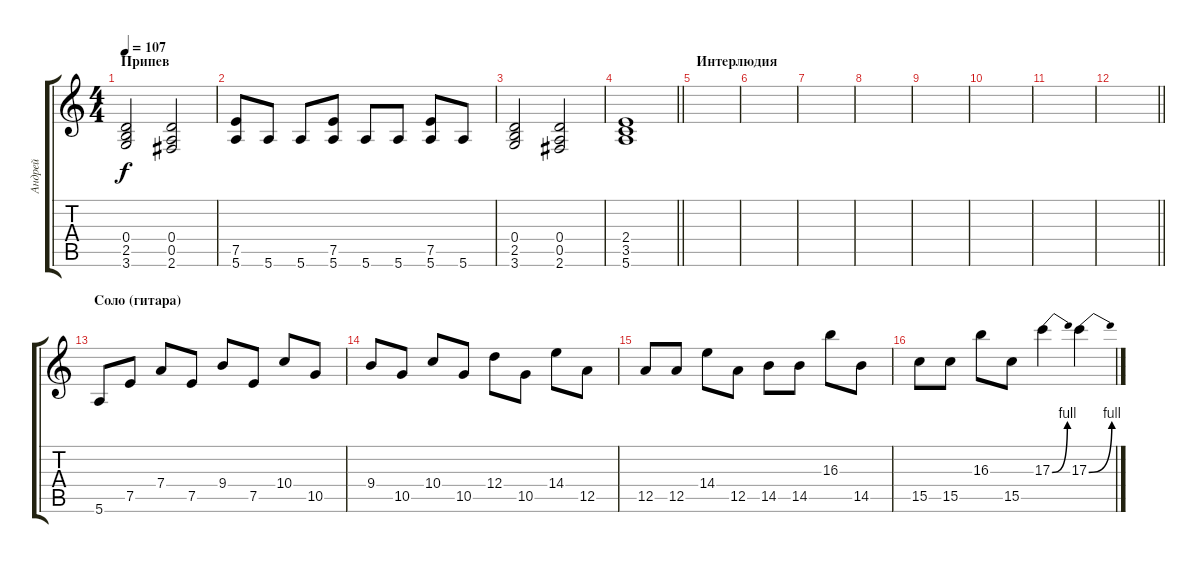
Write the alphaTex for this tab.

\track ("Андрей" "Андрей") {instrument acousticguitarsteel}
\staff {score tabs}
\tuning (E4 B3 G3 D3 A2 E2) {hide}
\ts (4 4)
\section ("" "Припев")
\tempo 107
\clef g2
\ks c
(0.4 2.5 3.6).2{dy f} (0.4 0.5 2.6).2 |
(7.5 5.6).8 5.6.8 5.6.8 (7.5 5.6).8 5.6.8 5.6.8 (7.5 5.6).8 5.6.8 |
(0.4 2.5 3.6).2 (0.4 0.5 2.6).2 |
\barLineRight lightlight
(2.4 3.5 5.6).1 |
\section ("" "Интерлюдия")
|
|
|
|
|
|
|
\barLineRight lightlight
|
\section ("" "Соло (гитара)")
5.6.8 7.5.8 7.4.8 7.5.8 9.4.8 7.5.8 10.4.8 10.5.8 |
9.4.8 10.5.8 10.4.8 10.5.8 12.4.8 10.5.8 14.4.8 12.5.8 |
12.5.8 12.5.8 14.4.8 12.5.8 14.5.8 14.5.8 16.3.8 14.5.8 |
15.5.8 15.5.8 16.3.8 15.5.8 17.3{be (bend 0 0 60 4)}.4 17.3{be (bend 0 0 60 4)}.4
